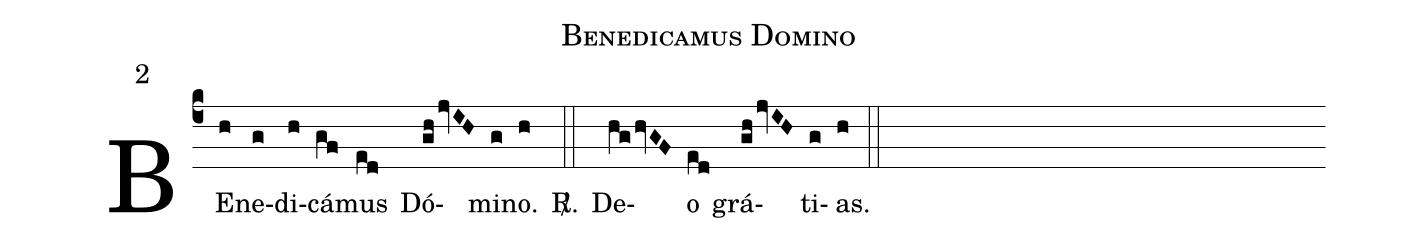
name: Benedicamus Domino;
mode: 2;
%%
(c4)
BE(h)ne(g)di(h)cá(gf)mus(ed)  Dó(ghjvIH)mi(g)no.(h) <sp>R/</sp>.(::)
De(hg/hvGF)o(ed) grá(ghjvIH)ti(g)as.(h) (::)
